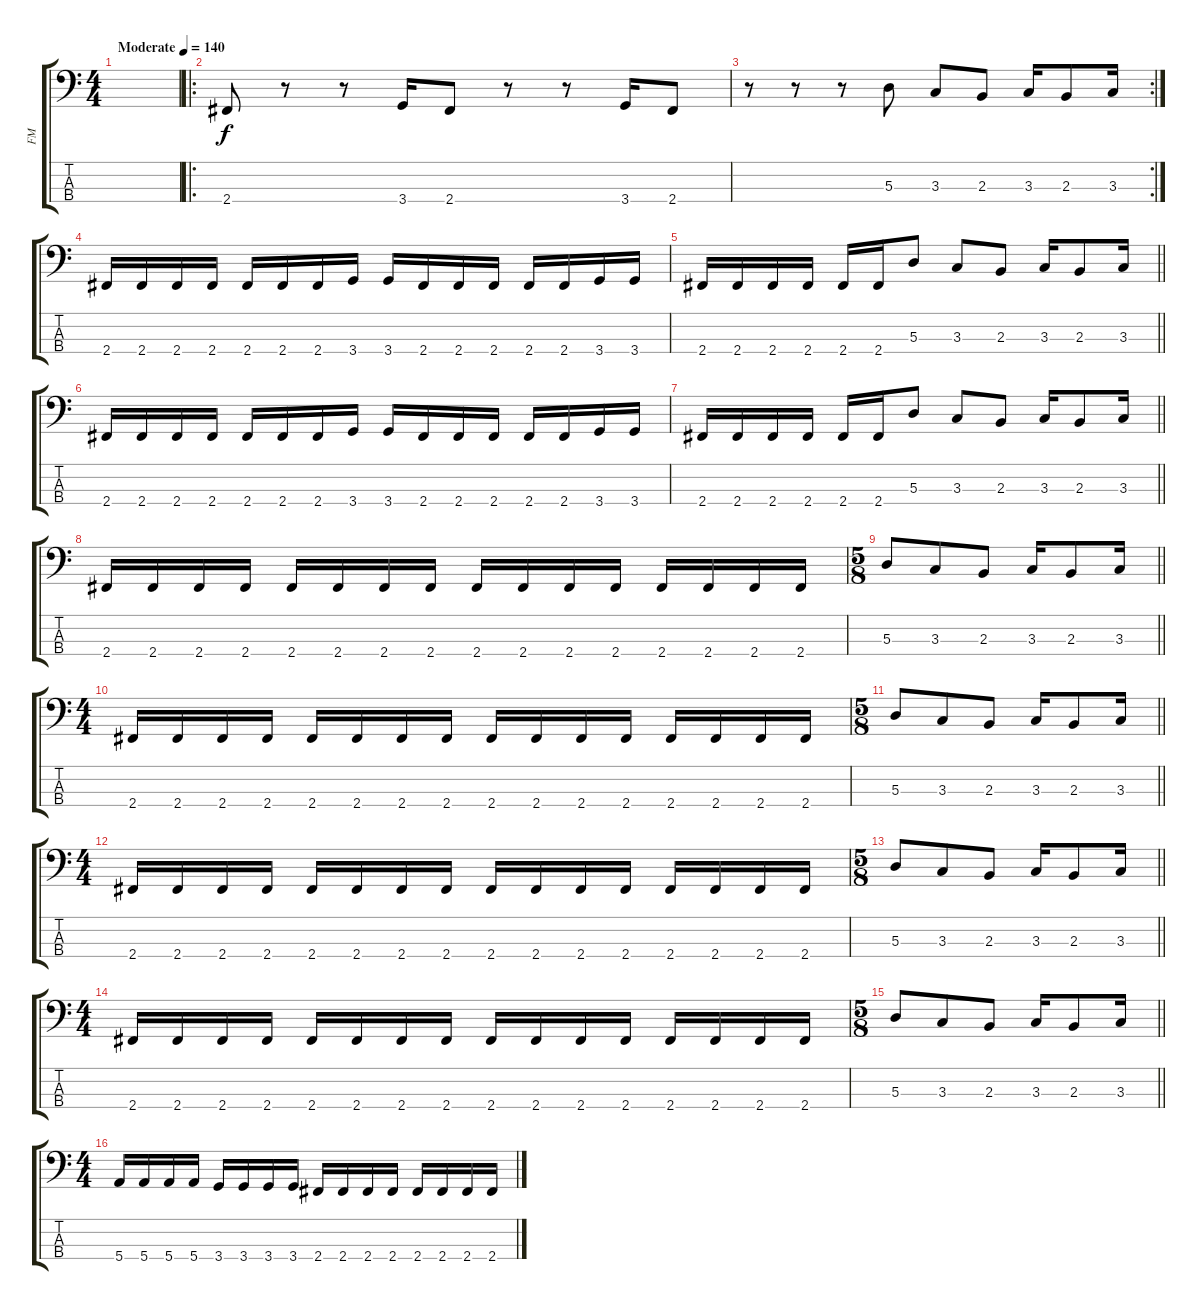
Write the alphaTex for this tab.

\track ("FM" "FM") {instrument electricbassfinger}
\staff {score tabs}
\tuning (G2 D2 A1 E1) {hide}
\ts (4 4)
\tempo (140 "Moderate")
\clef f4
\ks c
|
\ro
2.4.8 r.8 r.8 3.4.16 2.4.8 r.8 r.8 3.4.16 2.4.8 |
\rc 2
r.8 r.8 r.8 5.3.8 3.3.8 2.3.8 3.3.16 2.3.8 3.3.16 |
2.4.16 2.4.16 2.4.16 2.4.16 2.4.16 2.4.16 2.4.16 3.4.16 3.4.16 2.4.16 2.4.16 2.4.16 2.4.16 2.4.16 3.4.16 3.4.16 |
\barLineRight lightlight
2.4.16 2.4.16 2.4.16 2.4.16 2.4.16 2.4.16 5.3.8 3.3.8 2.3.8 3.3.16 2.3.8 3.3.16 |
2.4.16 2.4.16 2.4.16 2.4.16 2.4.16 2.4.16 2.4.16 3.4.16 3.4.16 2.4.16 2.4.16 2.4.16 2.4.16 2.4.16 3.4.16 3.4.16 |
\barLineRight lightlight
2.4.16 2.4.16 2.4.16 2.4.16 2.4.16 2.4.16 5.3.8 3.3.8 2.3.8 3.3.16 2.3.8 3.3.16 |
2.4.16 2.4.16 2.4.16 2.4.16 2.4.16 2.4.16 2.4.16 2.4.16 2.4.16 2.4.16 2.4.16 2.4.16 2.4.16 2.4.16 2.4.16 2.4.16 |
\ts (5 8)
\barLineRight lightlight
5.3.8 3.3.8 2.3.8 3.3.16 2.3.8 3.3.16 |
\ts (4 4)
2.4.16 2.4.16 2.4.16 2.4.16 2.4.16 2.4.16 2.4.16 2.4.16 2.4.16 2.4.16 2.4.16 2.4.16 2.4.16 2.4.16 2.4.16 2.4.16 |
\ts (5 8)
\barLineRight lightlight
5.3.8 3.3.8 2.3.8 3.3.16 2.3.8 3.3.16 |
\ts (4 4)
2.4.16 2.4.16 2.4.16 2.4.16 2.4.16 2.4.16 2.4.16 2.4.16 2.4.16 2.4.16 2.4.16 2.4.16 2.4.16 2.4.16 2.4.16 2.4.16 |
\ts (5 8)
\barLineRight lightlight
5.3.8 3.3.8 2.3.8 3.3.16 2.3.8 3.3.16 |
\ts (4 4)
2.4.16 2.4.16 2.4.16 2.4.16 2.4.16 2.4.16 2.4.16 2.4.16 2.4.16 2.4.16 2.4.16 2.4.16 2.4.16 2.4.16 2.4.16 2.4.16 |
\ts (5 8)
\barLineRight lightlight
5.3.8 3.3.8 2.3.8 3.3.16 2.3.8 3.3.16 |
\ts (4 4)
5.4.16 5.4.16 5.4.16 5.4.16 3.4.16 3.4.16 3.4.16 3.4.16 2.4.16 2.4.16 2.4.16 2.4.16 2.4.16 2.4.16 2.4.16 2.4.16
